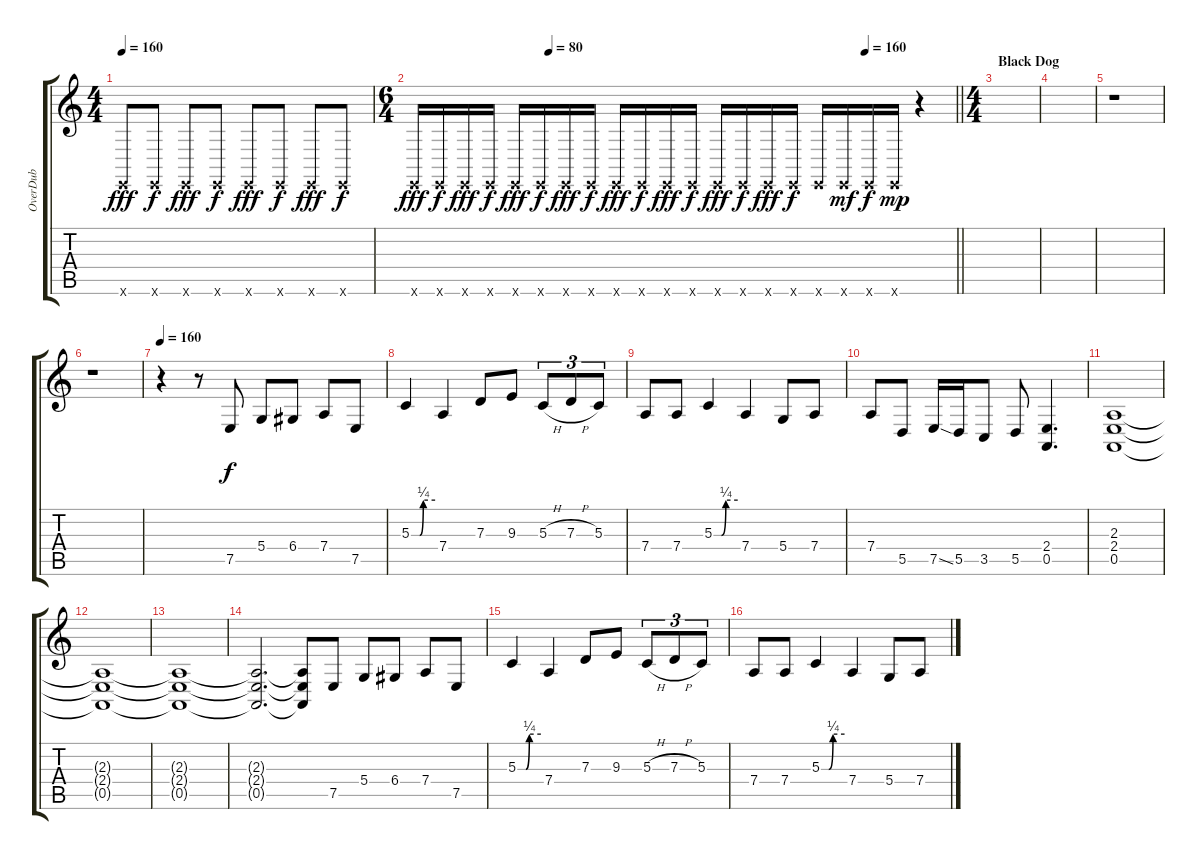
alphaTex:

\track ("OverDub" "OverDub") {mute instrument lead1square}
\staff {score tabs}
\tuning (E4 B3 G3 D3 A2 E2) {hide}
\ts (4 4)
\tempo 160
\tempo 109
\tempo 160
\clef g2
\ks c
0.6{x}.8{dy fff volume 4 instrument overdrivenguitar} 0.6{x}.8{dy f volume 14} 0.6{x}.8{dy fff} 0.6{x}.8{dy f} 0.6{x}.8{dy fff} 0.6{x}.8{dy f} 0.6{x}.8{dy fff} 0.6{x}.8{dy f} |
\ts (6 4)
\tempo (80 0.25)
\tempo (160 0.8333333333333334)
\barLineRight lightlight
0.6{x}.16{dy fff} 0.6{x}.16{dy f} 0.6{x}.16{dy fff} 0.6{x}.16{dy f} 0.6{x}.16{dy fff} 0.6{x}.16{dy f} 0.6{x}.16{dy fff volume 3} 0.6{x}.16{dy f} 0.6{x}.16{dy fff} 0.6{x}.16{dy f} 0.6{x}.16{dy fff} 0.6{x}.16{dy f} 0.6{x}.16{dy fff} 0.6{x}.16{dy f} 0.6{x}.16{dy fff} 0.6{x}.16{dy f} 0.6{x}.16 0.6{x}.16{dy mf} 0.6{x}.16{dy f} 0.6{x}.16{dy mp} r.4 |
\ts (4 4)
\section ("" "Black Dog")
|
|
r.1 |
r.1 |
\tempo 160
r.4{volume 11 instrument lead1square} r.8 7.5.8{dy f} 5.4.8 6.4.8 7.4.8 7.5.8 |
5.3{be (custom 0 0 10 0 21 0 30 1 60 1)}.4 7.4.4 7.3.8 9.3.8 5.3{h}.8{tu (3 2)} 7.3{h}.8{tu (3 2)} 5.3.8{tu (3 2)} |
7.4.8 7.4.8 5.3{be (custom 0 0 19 0 30 1 60 1)}.4 7.4.4 5.4.8 7.4.8 |
7.4.8 5.5.8 7.5{ss}.16 5.5.16 3.5.8 5.5.8 (2.4 0.5).4{d} |
(2.3 2.4 0.5).1 |
(2.3{t} 2.4{t} 0.5{t}).1 |
(2.3{t} 2.4{t} 0.5{t}).1 |
(2.3{t} 2.4{t} 0.5{t}).2{d} (2.3{t} 2.4{t} 0.5{t}).8 7.5.8{volume 11 instrument lead1square} 5.4.8 6.4.8 7.4.8 7.5.8 |
5.3{be (custom 0 0 10 0 21 0 30 1 60 1)}.4 7.4.4 7.3.8 9.3.8 5.3{h}.8{tu (3 2)} 7.3{h}.8{tu (3 2)} 5.3.8{tu (3 2)} |
7.4.8 7.4.8 5.3{be (custom 0 0 19 0 30 1 60 1)}.4 7.4.4 5.4.8 7.4.8
